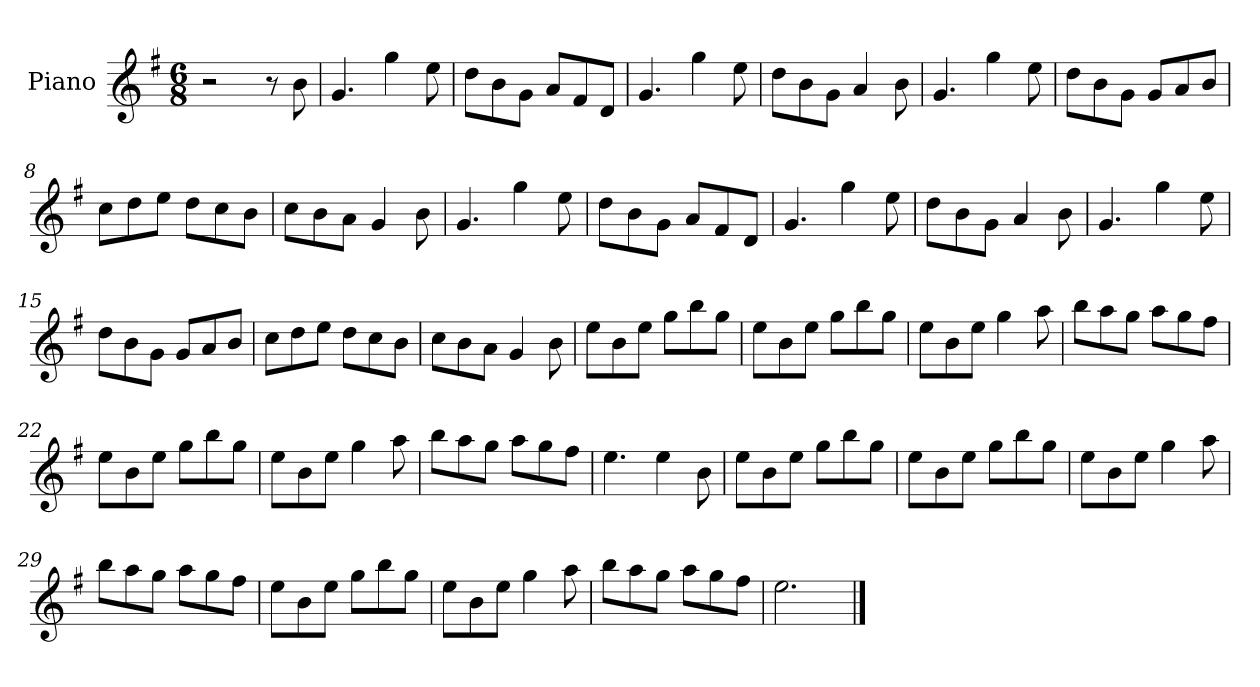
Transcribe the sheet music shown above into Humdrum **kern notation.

**kern
*part1
*staff1
*I"Piano
*I'Pno
*clefG2
*k[f#]
*M6/8
=1
2r
8r
8b\
=2
4.g/
4gg\
8ee\
=3
8dd\L
8b\
8g\J
8a/L
8f#/
8d/J
=4
4.g/
4gg\
8ee\
=5
8dd\L
8b\
8g\J
4a/
8b\
=6
4.g/
4gg\
8ee\
=7
8dd\L
8b\
8g\J
8g/L
8a/
8b/J
=8
8cc\L
8dd\
8ee\J
8dd\L
8cc\
8b\J
=9
8cc\L
8b\
8a\J
4g/
8b\
=10
4.g/
4gg\
8ee\
=11
8dd\L
8b\
8g\J
8a/L
8f#/
8d/J
=12
4.g/
4gg\
8ee\
=13
8dd\L
8b\
8g\J
4a/
8b\
=14
4.g/
4gg\
8ee\
=15
8dd\L
8b\
8g\J
8g/L
8a/
8b/J
=16
8cc\L
8dd\
8ee\J
8dd\L
8cc\
8b\J
=17
8cc\L
8b\
8a\J
4g/
8b\
=18
8ee\L
8b\
8ee\J
8gg\L
8bb\
8gg\J
=19
8ee\L
8b\
8ee\J
8gg\L
8bb\
8gg\J
=20
8ee\L
8b\
8ee\J
4gg\
8aa\
=21
8bb\L
8aa\
8gg\J
8aa\L
8gg\
8ff#\J
=22
8ee\L
8b\
8ee\J
8gg\L
8bb\
8gg\J
=23
8ee\L
8b\
8ee\J
4gg\
8aa\
=24
8bb\L
8aa\
8gg\J
8aa\L
8gg\
8ff#\J
=25
4.ee\
4ee\
8b\
=26
8ee\L
8b\
8ee\J
8gg\L
8bb\
8gg\J
=27
8ee\L
8b\
8ee\J
8gg\L
8bb\
8gg\J
=28
8ee\L
8b\
8ee\J
4gg\
8aa\
=29
8bb\L
8aa\
8gg\J
8aa\L
8gg\
8ff#\J
=30
8ee\L
8b\
8ee\J
8gg\L
8bb\
8gg\J
=31
8ee\L
8b\
8ee\J
4gg\
8aa\
=32
8bb\L
8aa\
8gg\J
8aa\L
8gg\
8ff#\J
=33
2.ee\
==
*-
